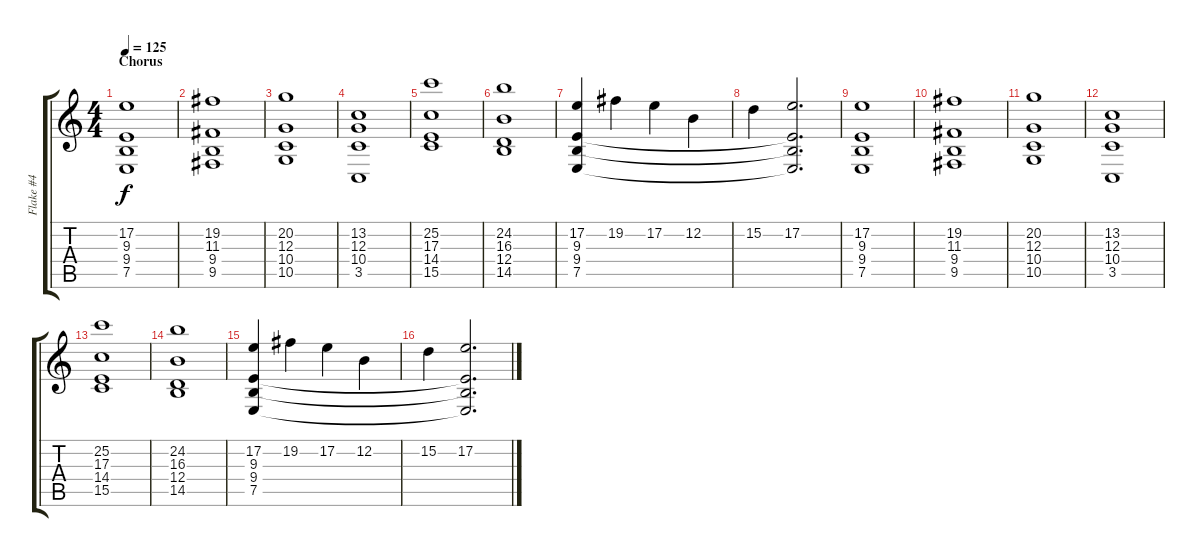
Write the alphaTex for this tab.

\track ("Flake #4" "Flake #4") {instrument pad4choir}
\staff {score tabs}
\tuning (E4 B3 G3 D3 A2 E2) {hide}
\ts (4 4)
\section ("" "Chorus")
\tempo 125
\clef g2
\ks c
(17.2 9.3 9.4 7.5).1{dy f} |
(19.2 11.3 9.4 9.5).1 |
(20.2 12.3 10.4 10.5).1 |
(13.2 12.3 10.4 3.5).1 |
(25.2 17.3 14.4 15.5).1 |
(24.2 16.3 12.4 14.5).1 |
(17.2 9.3 9.4 7.5).4 19.2.4 17.2.4 12.2.4 |
15.2.4 (17.2 9.3{t} 9.4{t} 7.5{t}).2{d} |
(17.2 9.3 9.4 7.5).1 |
(19.2 11.3 9.4 9.5).1 |
(20.2 12.3 10.4 10.5).1 |
(13.2 12.3 10.4 3.5).1 |
(25.2 17.3 14.4 15.5).1 |
(24.2 16.3 12.4 14.5).1 |
(17.2 9.3 9.4 7.5).4 19.2.4 17.2.4 12.2.4 |
15.2.4 (17.2 9.3{t} 9.4{t} 7.5{t}).2{d}
